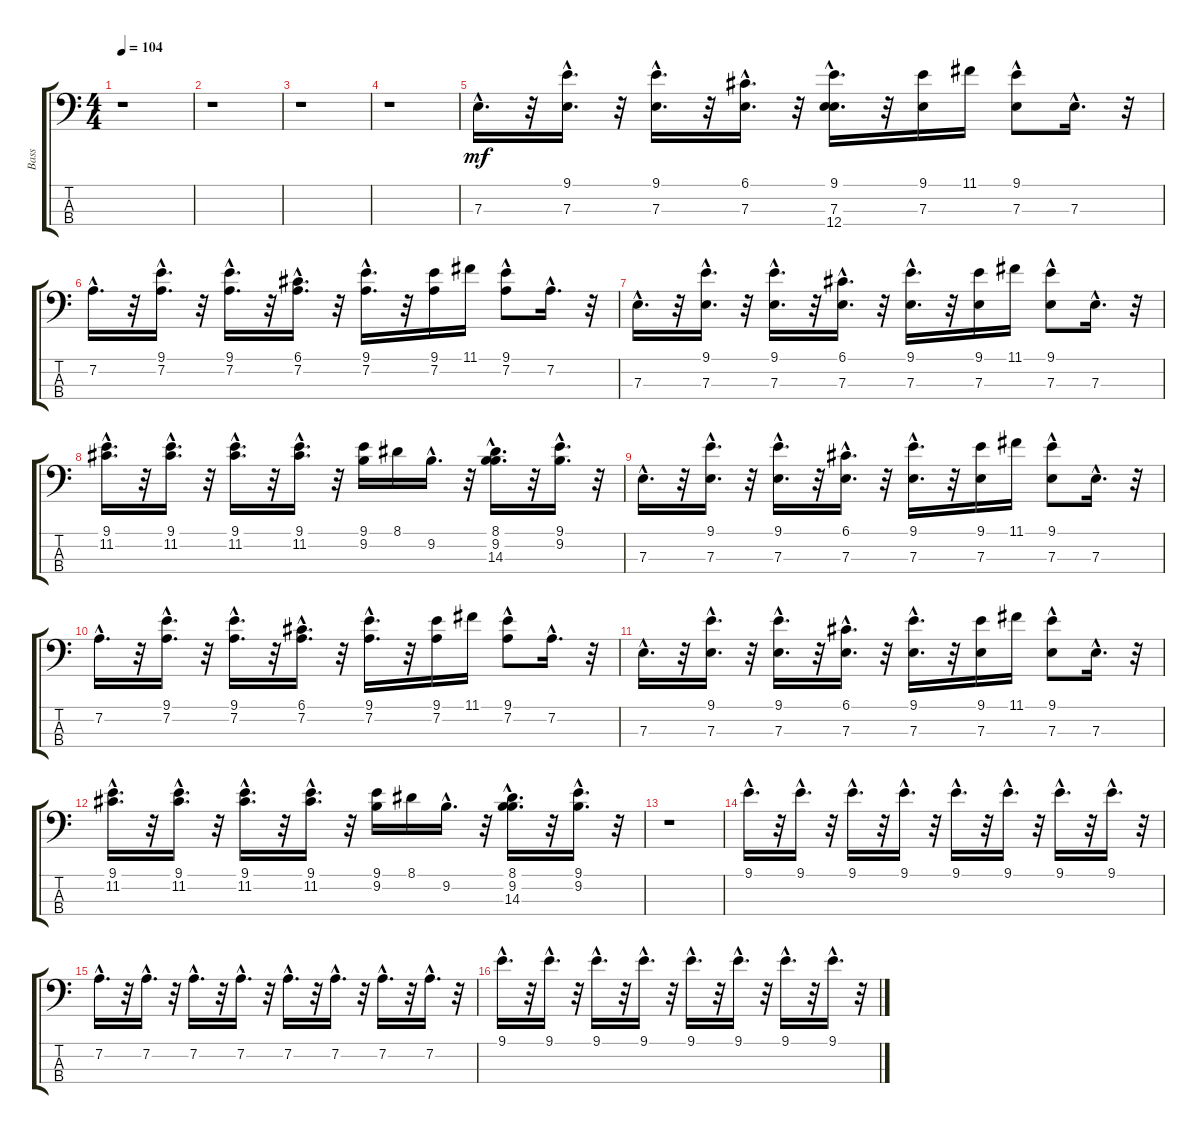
\track ("Bass" "Bass") {instrument electricbasspick}
\staff {score tabs}
\tuning (G2 D2 A1 E1) {hide}
\ts (4 4)
\tempo 104
\clef f4
\ks c
r.1{dy mf instrument electricbasspick} |
r.1 |
r.1 |
r.1 |
7.3{hac}.16{d} r.32 (9.1{hac} 7.3{hac}).16{d} r.32 (9.1{hac} 7.3{hac}).16{d} r.32 (6.1{hac} 7.3{hac}).16{d} r.32 (9.1{hac} 7.3{hac} 12.4{hac}).16{d} r.32 (9.1 7.3).16 11.1.16 (9.1{hac} 7.3{hac}).8 7.3{hac}.16{d} r.32 |
7.2{hac}.16{d} r.32 (9.1{hac} 7.2{hac}).16{d} r.32 (9.1{hac} 7.2{hac}).16{d} r.32 (6.1{hac} 7.2{hac}).16{d} r.32 (9.1{hac} 7.2{hac}).16{d} r.32 (9.1 7.2).16 11.1.16 (9.1{hac} 7.2{hac}).8 7.2{hac}.16{d} r.32 |
7.3{hac}.16{d} r.32 (9.1{hac} 7.3{hac}).16{d} r.32 (9.1{hac} 7.3{hac}).16{d} r.32 (6.1{hac} 7.3{hac}).16{d} r.32 (9.1{hac} 7.3{hac}).16{d} r.32 (9.1 7.3).16 11.1.16 (9.1{hac} 7.3{hac}).8 7.3{hac}.16{d} r.32 |
(9.1{hac} 11.2{hac}).16{d} r.32 (9.1{hac} 11.2{hac}).16{d} r.32 (9.1{hac} 11.2{hac}).16{d} r.32 (9.1{hac} 11.2{hac}).16{d} r.32 (9.1 9.2).16 8.1.16 9.2{hac}.16{d} r.32 (8.1{hac} 9.2{hac} 14.3{hac}).16{d} r.32 (9.1{hac} 9.2{hac}).16{d} r.32 |
7.3{hac}.16{d} r.32 (9.1{hac} 7.3{hac}).16{d} r.32 (9.1{hac} 7.3{hac}).16{d} r.32 (6.1{hac} 7.3{hac}).16{d} r.32 (9.1{hac} 7.3{hac}).16{d} r.32 (9.1 7.3).16 11.1.16 (9.1{hac} 7.3{hac}).8 7.3{hac}.16{d} r.32 |
7.2{hac}.16{d} r.32 (9.1{hac} 7.2{hac}).16{d} r.32 (9.1{hac} 7.2{hac}).16{d} r.32 (6.1{hac} 7.2{hac}).16{d} r.32 (9.1{hac} 7.2{hac}).16{d} r.32 (9.1 7.2).16 11.1.16 (9.1{hac} 7.2{hac}).8 7.2{hac}.16{d} r.32 |
7.3{hac}.16{d} r.32 (9.1{hac} 7.3{hac}).16{d} r.32 (9.1{hac} 7.3{hac}).16{d} r.32 (6.1{hac} 7.3{hac}).16{d} r.32 (9.1{hac} 7.3{hac}).16{d} r.32 (9.1 7.3).16 11.1.16 (9.1{hac} 7.3{hac}).8 7.3{hac}.16{d} r.32 |
(9.1{hac} 11.2{hac}).16{d} r.32 (9.1{hac} 11.2{hac}).16{d} r.32 (9.1{hac} 11.2{hac}).16{d} r.32 (9.1{hac} 11.2{hac}).16{d} r.32 (9.1 9.2).16 8.1.16 9.2{hac}.16{d} r.32 (8.1{hac} 9.2{hac} 14.3{hac}).16{d} r.32 (9.1{hac} 9.2{hac}).16{d} r.32 |
r.1 |
9.1{hac}.16{d} r.32 9.1{hac}.16{d} r.32 9.1{hac}.16{d} r.32 9.1{hac}.16{d} r.32 9.1{hac}.16{d} r.32 9.1{hac}.16{d} r.32 9.1{hac}.16{d} r.32 9.1{hac}.16{d} r.32 |
7.2{hac}.16{d} r.32 7.2{hac}.16{d} r.32 7.2{hac}.16{d} r.32 7.2{hac}.16{d} r.32 7.2{hac}.16{d} r.32 7.2{hac}.16{d} r.32 7.2{hac}.16{d} r.32 7.2{hac}.16{d} r.32 |
9.1{hac}.16{d} r.32 9.1{hac}.16{d} r.32 9.1{hac}.16{d} r.32 9.1{hac}.16{d} r.32 9.1{hac}.16{d} r.32 9.1{hac}.16{d} r.32 9.1{hac}.16{d} r.32 9.1{hac}.16{d} r.32
